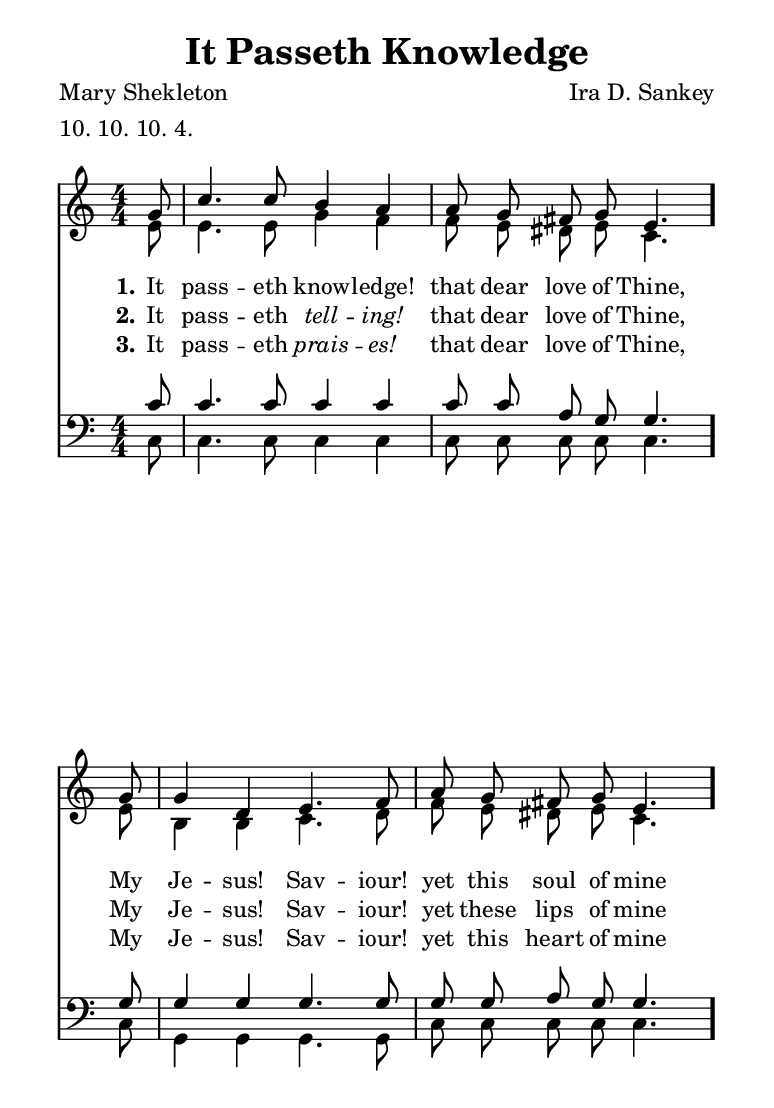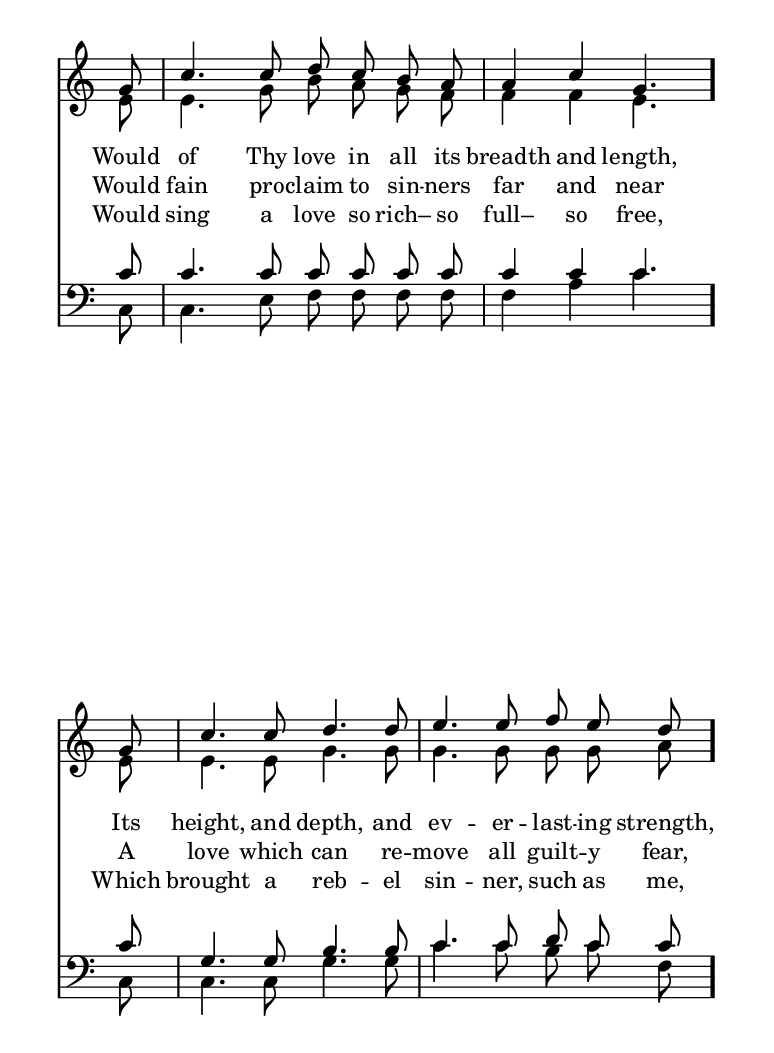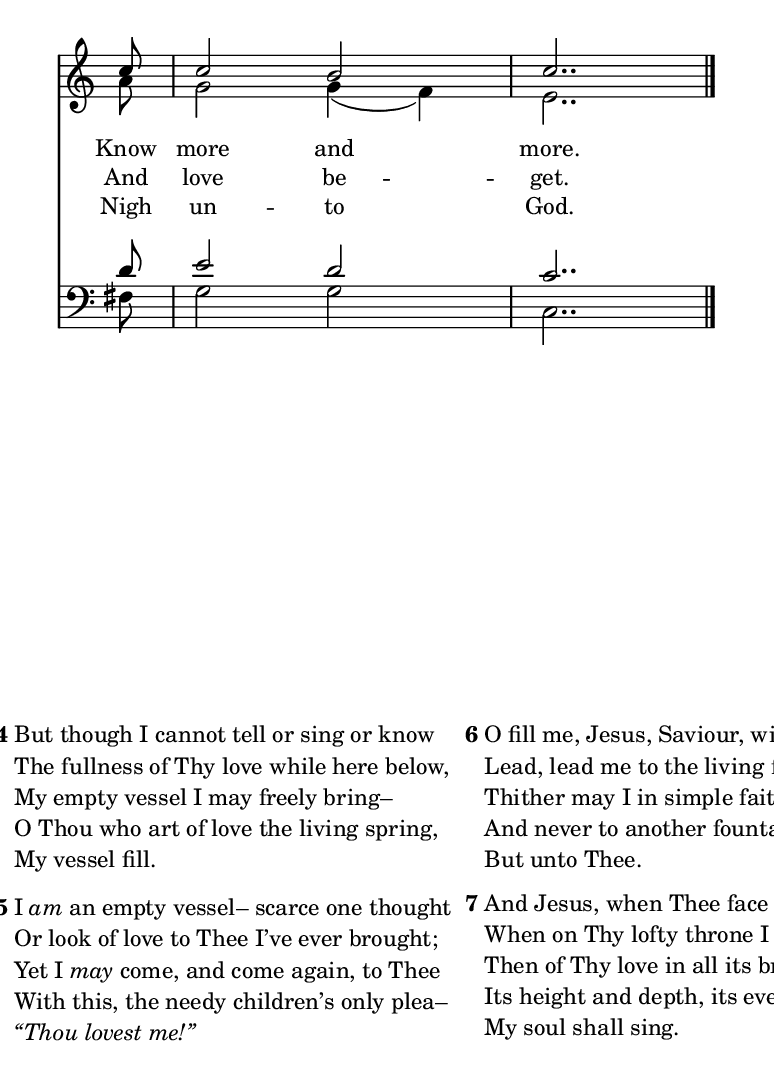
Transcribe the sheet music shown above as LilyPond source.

\include "common/global.ily"
\paper {
  \include "common/paper.ily"
  ragged-last-bottom = ##t
}

\header{
  hymnnumber = "229"
  title = "It Passeth Knowledge"
  tunename = ""
  meter = "10. 10. 10. 4."
  poet = "Mary Shekleton"
  composer = "Ira D. Sankey"
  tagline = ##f
}

global = {
  \include "common/overrides.ily"
  \override Staff.TimeSignature.style = #'numbered
  \time 4/4
  \override Score.MetronomeMark.transparent = ##t % hide all fermata changes too
  \tempo 4=80
  \key c \major
  \partial 8
  \autoBeamOff
}

patternA = { c8 | c4. c8 c4 c | c8 c c c c4. }
patternB = { c8 | c4 c c4. c8 | c c c c c4. }
patternC = { c8 | c4. c8 c c c c | c4 c c4. }
patternD = { c8 | c4. c8 c4. c8 | c4. c8 c c c }
patternE = { c8 | c2 c2 | c2.. }

notesSoprano = {
\global
\relative c'' {

  g8 | c4. c8 b4 a | a8 g fis g e4.
  g8 | g4 d e4. f8 | a g fis g e4.
  g8 | c4. c8 d c b a | a4 c g4.
  g8 | c4. c8 d4. d8 | e4. e8 f e d
  c8 | c2 b2 | c2..

  \bar "|."

}
}

notesAlto = {
\global
\relative e' {

  \changePitch \patternA { e | e e g f | f e dis e c }
  \changePitch \patternB { e | b b c d | f e dis e c }
  \changePitch \patternC { e | e g b a g f | f f e }
  \changePitch \patternD { e | e e g g | g g g g a }
  a8 | g2 g4( f) e2..

}
}

notesTenor = {
\global
\relative a {

  \changePitch \patternA { c | c c c c | c c a g g }
  \changePitch \patternB { g | g g g g | g g a g g }
  \changePitch \patternC { c | c c c c c c | c c c }
  \changePitch \patternD { c | g g b b | c c d c c }
  \changePitch \patternE { d | e d | c }

}
}

notesBass = {
\global
\relative f {

  \changePitch \patternA { c | c c c c | c c c c c }
  \changePitch \patternB { c | g g g g | c c c c c }
  \changePitch \patternC { c | c e f f f f | f a c }
  \changePitch \patternD { c, | c c g' g | c c b c f, }
  \changePitch \patternE { fis | g g | c, }

}
}

wordsA = \lyricmode {
\set stanza = "1."

It pass -- eth know -- ledge! that dear love of Thine, \bar "."
My Je -- sus! Sav -- iour! yet this soul of mine \bar "."
Would of Thy love in all its breadth and length, \bar "."
Its height, and depth, and ev -- er -- last -- ing strength, \bar "."
Know more and more. \bar "."

}

wordsB = \lyricmode {
\set stanza = "2."

It pass -- eth \italicsOn tell -- ing! \italicsOff that dear love of Thine,
My Je -- sus! Sav -- iour! yet these lips of mine
Would fain pro -- claim to sin -- ners far and near
A love which can re -- move all guilt -- y fear,
And love be -- get.

}

wordsC = \lyricmode {
\set stanza = "3."

It pass -- eth \italicsOn prais -- es! \italicsOff that dear love of Thine,
My Je -- sus! Sav -- iour! yet this heart of mine
Would sing a love so rich– so full– so free,
Which brought a reb -- el sin -- ner, such as me,
Nigh un -- to God.

}

wordsD = \markuplist {

\line { But though I cannot tell or sing or know }
\line { The fullness of Thy love while here below, }
\line { My empty vessel I may freely bring– }
\line { O Thou who art of love the living spring, }
\line { My vessel fill. }

}

wordsE = \markuplist {

\line { I \italic am an empty vessel– scarce one thought }
\line { Or look of love to Thee I’ve ever brought; }
\line { Yet I \italic may come, and come again, to Thee }
\line { With this, the needy children’s only plea– }
% `\italic { }` would get stripped in getlyrics
\line { \italic “Thou \italic lovest \italic me!” }

}

wordsF = \markuplist {

\line { O fill me, Jesus, Saviour, with Thy love; }
\line { Lead, lead me to the living fount above! }
\line { Thither may I in simple faith draw nigh, }
\line { And never to another fountain fly, }
\line { But unto Thee. }

}

wordsG = \markuplist {

\line { And Jesus, when Thee face to face I see, }
\line { When on Thy lofty throne I sit with Thee; }
\line { Then of Thy love in all its breadth and length, }
\line { Its height and depth, its everlasting strength }
\line { My soul shall sing. }

}

\score {
  \context ChoirStaff <<
    \context Staff = upper <<
      \set ChoirStaff.systemStartDelimiter = #'SystemStartBar
      \context Voice  = sopranos { \voiceOne << \notesSoprano >> }
      \context Voice  = altos { \voiceTwo << \notesAlto >> }
      \context Lyrics = one   \lyricsto sopranos \wordsA
      \context Lyrics = two   \lyricsto sopranos \wordsB
      \context Lyrics = three \lyricsto sopranos \wordsC
    >>
    \context Staff = men <<
      \clef bass
      \context Voice  = tenors { \voiceOne << \notesTenor >> }
      \context Voice  = basses { \voiceTwo << \notesBass >> }
    >>
  >>
  \layout {
    \include "common/layout.ily"
  }
  \midi{
    \include "common/midi.ily"
  }
}

\noPageBreak

\markup { \fill-line {
  \hspace #0.1
  \column {
  \line{ \bold 4 \column { \wordsD } } \combine \null \vspace #0.4
  \line{ \bold 5 \column { \wordsE } }
  }
  \hspace #0.1
  \column {
  \line{ \bold 6 \column { \wordsF } } \combine \null \vspace #0.4
  \line{ \bold 7 \column { \wordsG } }
  }
  \hspace #0.1
} }

\version "2.19.49"  % necessary for upgrading to future LilyPond versions.

% vi:set et ts=2 sw=2 ai nocindent syntax=lilypond:
